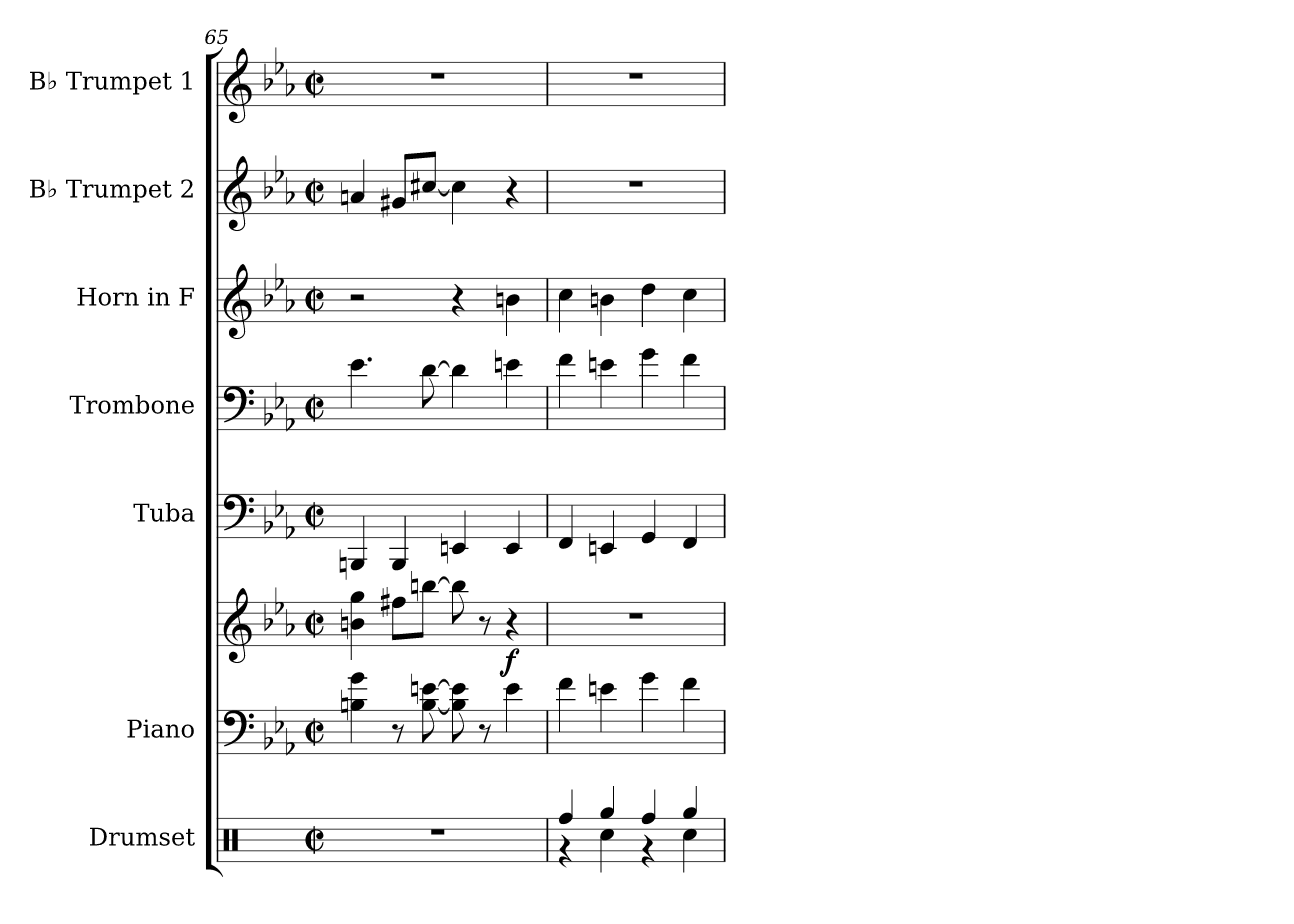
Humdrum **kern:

**kern	**kern	**kern	**dynam	**kern	**kern	**kern	**kern	**kern
*part7	*part6	*part6	*part6	*part5	*part4	*part3	*part2	*part1
*staff8	*staff7	*staff6	*staff6/7	*staff5	*staff4	*staff3	*staff2	*staff1
*I"Drumset	*I"Piano	*	*	*I"Tuba	*I"Trombone	*I"Horn in F	*I"B♭ Trumpet 2	*I"B♭ Trumpet 1
*I'Drs.	*I'Pno.	*	*	*I'Tba.	*I'Tbn.	*	*I'B♭ Tpt. 2	*I'B♭ Tpt. 1
*clefX	*clefF4	*clefG2	*	*clefF4	*clefF4	*clefG2	*clefG2	*clefG2
*	*	*	*	*	*	*ITrd4c7	*ITrd1c2	*ITrd1c2
*k[]	*k[b-e-a-]	*k[b-e-a-]	*	*k[b-e-a-]	*k[b-e-a-]	*k[b-e-a-d-]	*k[b-e-a-d-g-]	*k[b-e-a-d-g-]
*M2/2	*M2/2	*M2/2	*	*M2/2	*M2/2	*M2/2	*M2/2	*M2/2
*met(c|)	*met(c|)	*met(c|)	*	*met(c|)	*met(c|)	*met(c|)	*met(c|)	*met(c|)
=65	=65	=65	=65	=65	=65	=65	=65	=65
1r	4Bn\ 4g\	4bn\ 4gg\	.	4BBBn/	4.e-\	2r	4gn/	1r
.	8r	8ff#X\L	.	4BBB/	.	.	8f#X/L	.
.	[8B\ [8en\	[8bbn\J	.	.	[8d\	.	[8bn/J	.
.	8B\] 8e\]	8bb\]	.	4EEn/	4d\]	4r	4b\]	.
.	8r	8r	.	.	.	.	.	.
!	!	!	!LO:DY:b	!	!	!	!	!
.	4e\	4r	f	4EE/	4en\	4en\	4r	.
=66	=66	=66	=66	=66	=66	=66	=66	=66
*^	*	*	*	*	*	*	*	*
4Rff/	4r	4f\	1r	.	4FF/	4f\	4f\	1r	1r
4Rgg/	4Rcc\	4en\	.	.	4EEn/	4en\	4en\	.	.
4Rff/	4r	4g\	.	.	4GG/	4g\	4g\	.	.
4Rgg/	4Rcc\	4f\	.	.	4FF/	4f\	4f\	.	.
*v	*v	*	*	*	*	*	*	*	*
=	=	=	=	=	=	=	=	=
*-	*-	*-	*-	*-	*-	*-	*-	*-
